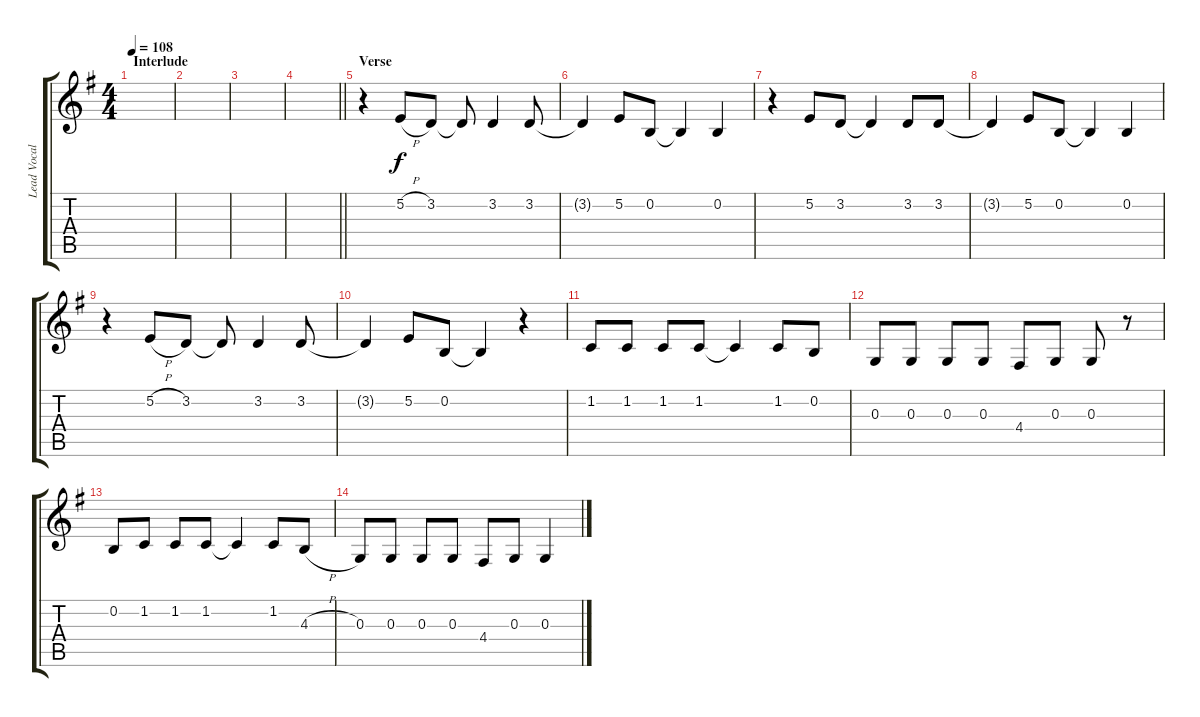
\track ("Lead Vocals" "Lead Vocal") {instrument altosax}
\staff {score tabs}
\tuning (E4 B3 G3 D3 A2 E2) {hide}
\ts (4 4)
\section ("" "Interlude")
\tempo 108
\clef g2
\ks g
|
|
|
\barLineRight lightlight
|
\section ("" "Verse")
r.4 5.2{h}.8 3.2.8 3.2{t}.8 3.2.4 3.2.8 |
3.2{t}.4 5.2.8 0.2.8 0.2{t}.4 0.2.4 |
r.4 5.2.8 3.2.8 3.2{t}.4 3.2.8 3.2.8 |
3.2{t}.4 5.2.8 0.2.8 0.2{t}.4 0.2.4 |
r.4 5.2{h}.8 3.2.8 3.2{t}.8 3.2.4 3.2.8 |
3.2{t}.4 5.2.8 0.2.8 0.2{t}.4 r.4 |
1.2.8 1.2.8 1.2.8 1.2.8 1.2{t}.4 1.2.8 0.2.8 |
0.3.8 0.3.8 0.3.8 0.3.8 4.4.8 0.3.8 0.3.8 r.8 |
0.2.8 1.2.8 1.2.8 1.2.8 1.2{t}.4 1.2.8 4.3{h}.8 |
0.3.8 0.3.8 0.3.8 0.3.8 4.4.8 0.3.8 0.3.4
